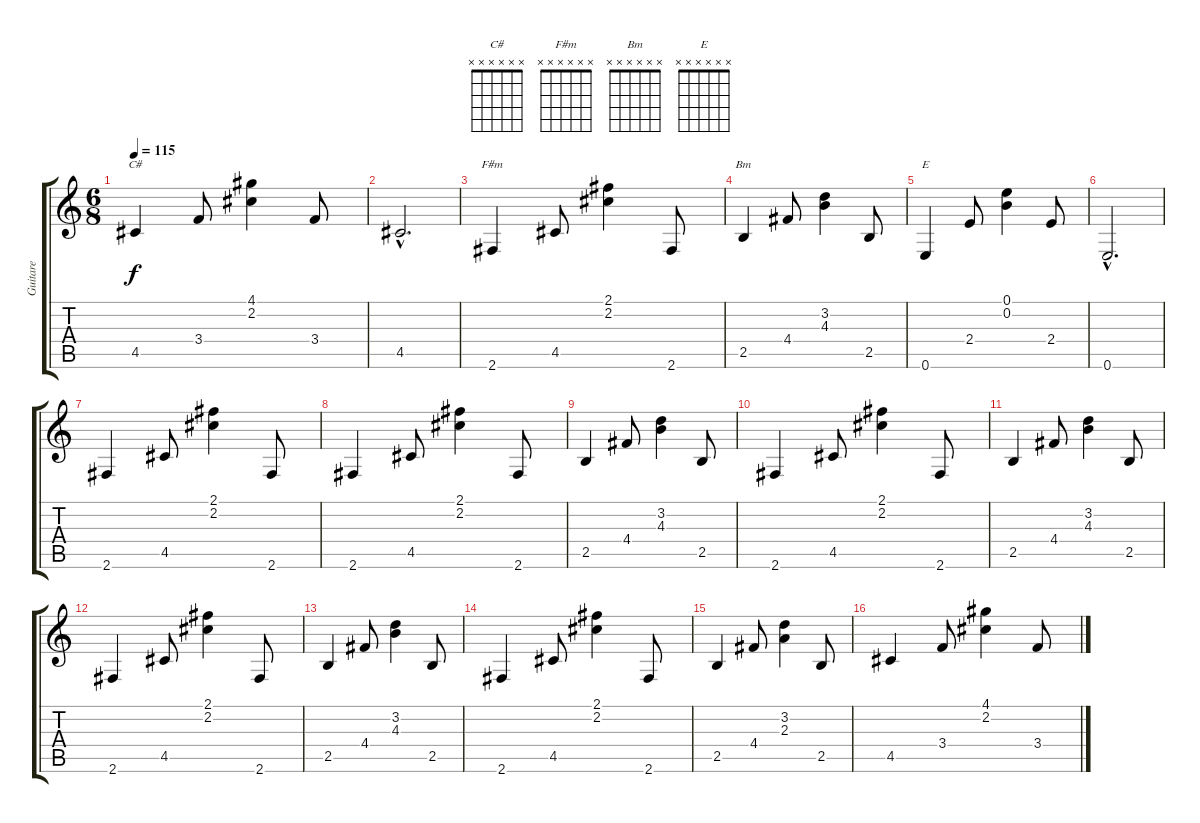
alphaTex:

\track ("Guitare" "Guitare") {instrument acousticguitarsteel}
\staff {score tabs}
\tuning (E4 B3 G3 D3 A2 E2) {hide}
\chord ("C#" x x x x x x) {firstfret 0}
\chord ("F#m" x x x x x x) {firstfret 0}
\chord ("Bm" x x x x x x) {firstfret 0}
\chord ("E" x x x x x x) {firstfret 0}
\ts (6 8)
\tempo 115
\clef g2
\ks c
4.5.4{ch "C#" dy f} 3.4.8 (4.1 2.2).4 3.4.8 |
4.5{hac}.2{d} |
2.6.4{ch "F#m"} 4.5.8 (2.1 2.2).4 2.6.8 |
2.5.4{ch "Bm"} 4.4.8 (3.2 4.3).4 2.5.8 |
0.6.4{ch "E"} 2.4.8 (0.1 0.2).4 2.4.8 |
0.6{hac}.2{d} |
2.6.4 4.5.8 (2.1 2.2).4 2.6.8 |
2.6.4 4.5.8 (2.1 2.2).4 2.6.8 |
2.5.4 4.4.8 (3.2 4.3).4 2.5.8 |
2.6.4 4.5.8 (2.1 2.2).4 2.6.8 |
2.5.4 4.4.8 (3.2 4.3).4 2.5.8 |
2.6.4 4.5.8 (2.1 2.2).4 2.6.8 |
2.5.4 4.4.8 (3.2 4.3).4 2.5.8 |
2.6.4 4.5.8 (2.1 2.2).4 2.6.8 |
2.5.4 4.4.8 (3.2 2.3).4 2.5.8 |
4.5.4 3.4.8 (4.1 2.2).4 3.4.8
